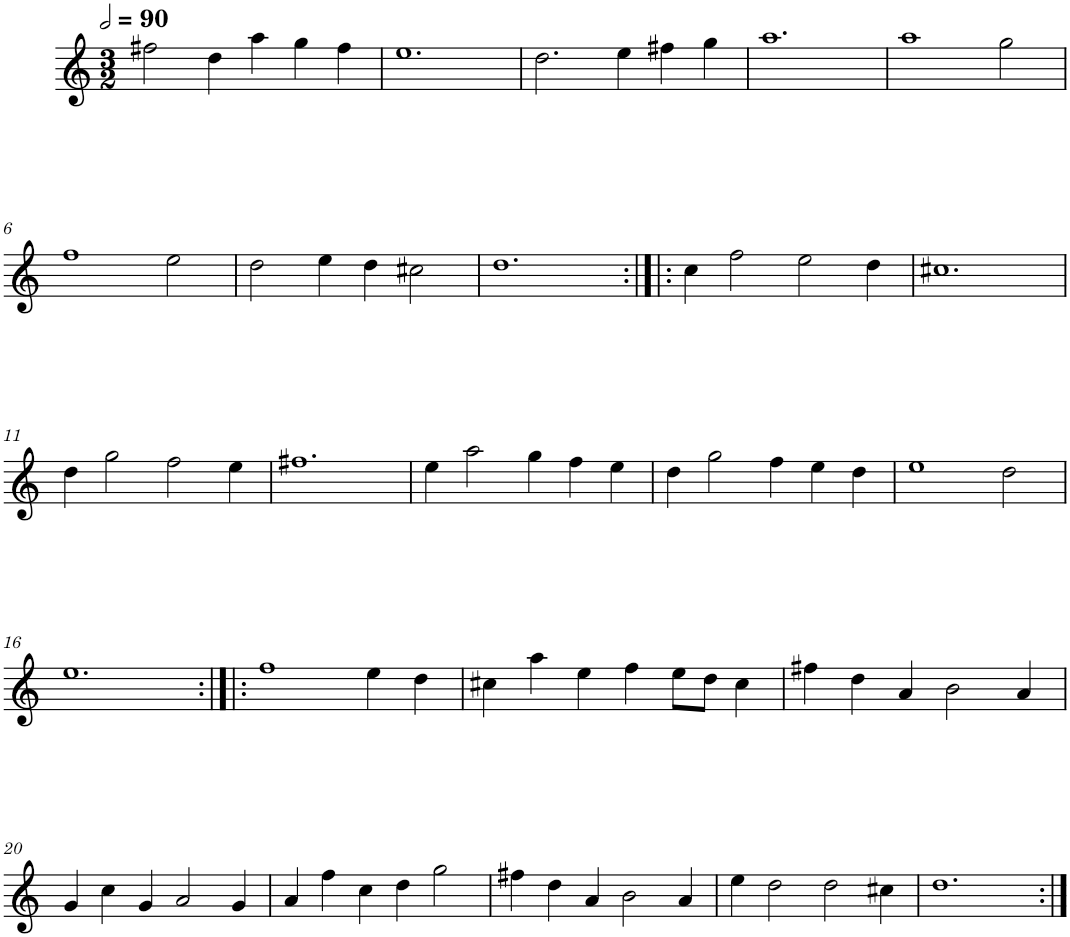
**kern
*part1
*staff1
*I"Quatre parties
*clefG2
*k[]
*M3/2
*MM180
=1
2ff#X\
4dd\
4aa\
4gg\
4ff#\
=2
1.ee
=3
2.dd\
4ee\
4ff#X\
4gg\
=4
1.aa
=5
1aa
2gg\
!!LO:LB:g=z
=6
1ff
2ee\
=7
2dd\
4ee\
4dd\
2cc#X\
=8
1.dd
=9:|!|:
4cc\
2ff\
2ee\
4dd\
=10
1.cc#X
!!LO:LB:g=z
=11
4dd\
2gg\
2ff\
4ee\
=12
1.ff#X
=13
4ee\
2aa\
4gg\
4ff\
4ee\
=14
4dd\
2gg\
4ff\
4ee\
4dd\
=15
1ee
2dd\
!!LO:LB:g=z
=16
1.ee
=17:|!|:
1ff
4ee\
4dd\
=18
4cc#X\
4aa\
4ee\
4ff\
8ee\L
8dd\J
4cc#\
=19
4ff#X\
4dd\
4a/
2b\
4a/
!!LO:LB:g=z
=20
4g/
4cc\
4g/
2a/
4g/
=21
4a/
4ff\
4cc\
4dd\
2gg\
=22
4ff#X\
4dd\
4a/
2b\
4a/
=23
4ee\
2dd\
2dd\
4cc#X\
=24
1.dd
=:|!
*-
